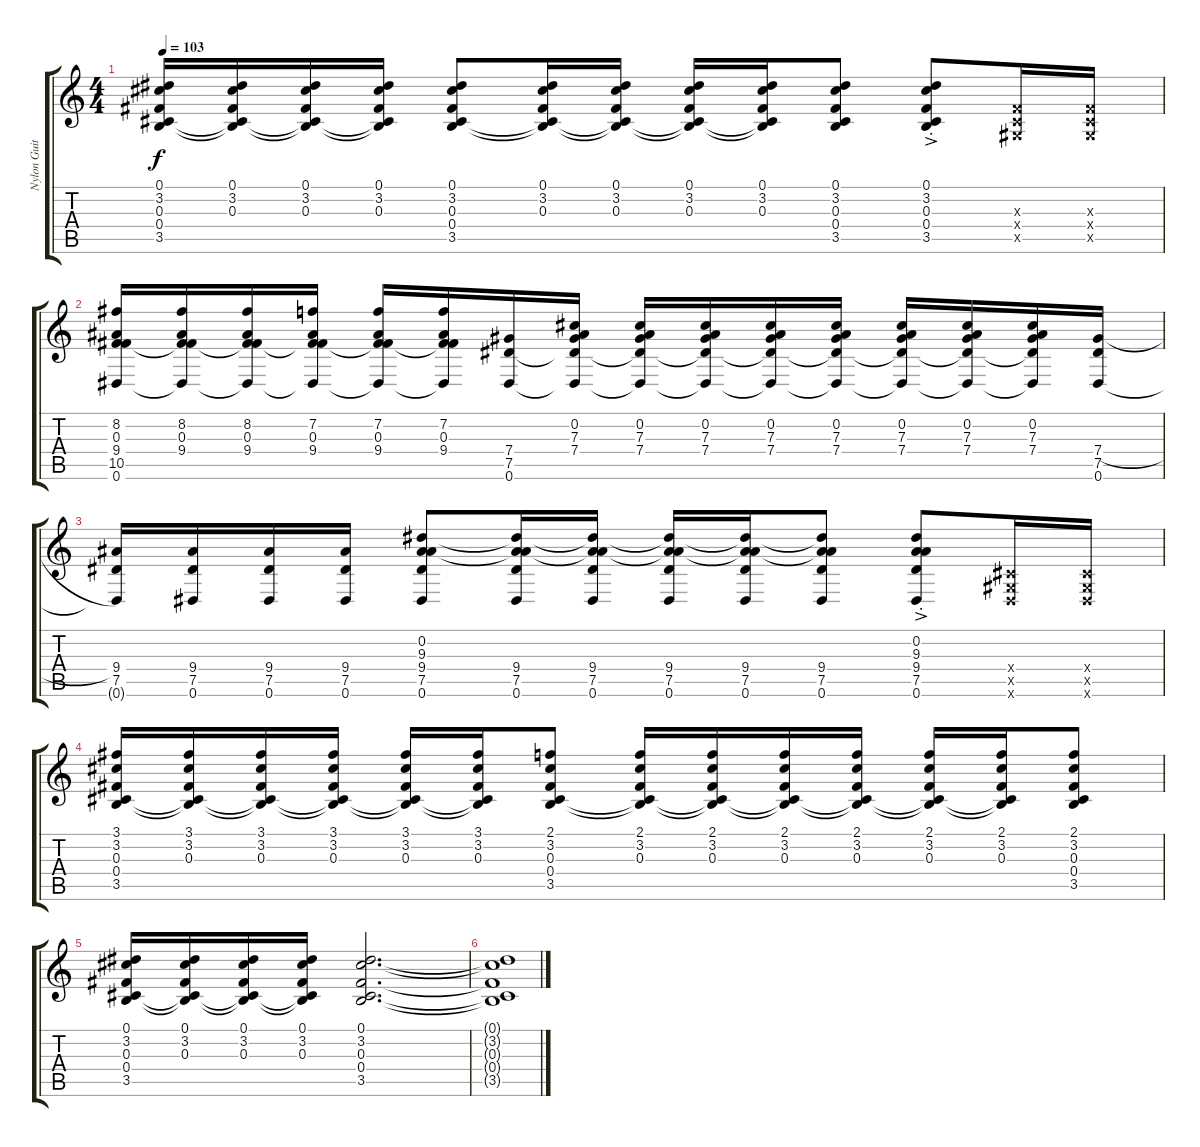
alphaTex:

\track ("Nylon Guitar" "Nylon Guit") {instrument acousticguitarnylon}
\staff {score tabs}
\tuning (Eb4 Bb3 Gb3 Db3 Ab2 Eb2) {hide}
\ts (4 4)
\tempo 103
\clef g2
\ks c
(0.1 3.2 0.3 0.4 3.5).16{dy f} (0.1 3.2 0.3 0.4{t} 3.5{t}).16 (0.1 3.2 0.3 0.4{t} 3.5{t}).16 (0.1 3.2 0.3 0.4{t} 3.5{t}).16 (0.1 3.2 0.3 0.4 3.5).8 (0.1 3.2 0.3 0.4{t} 3.5{t}).16 (0.1 3.2 0.3 0.4{t} 3.5{t}).16 (0.1 3.2 0.3 0.4{t} 3.5{t}).16 (0.1 3.2 0.3 0.4{t} 3.5{t}).16 (0.1 3.2 0.3 0.4 3.5).8 (0.1{ac st} 3.2{ac st} 0.3{ac st} 0.4{ac st} 3.5{ac st}).8 (0.3{x} 0.4{x} 0.5{x}).16 (0.3{x} 0.4{x} 0.5{x}).16 |
(8.2 0.3 9.4 10.5 0.6).16 (8.2 0.3 9.4 10.5{t} 0.6{t}).16 (8.2 0.3 9.4 10.5{t} 0.6{t}).16 (7.2 0.3 9.4 10.5{t} 0.6{t}).16 (7.2 0.3 9.4 10.5{t} 0.6{t}).16 (7.2 0.3 9.4 10.5{t} 0.6{t}).16 (7.4 7.5 0.6).16 (0.2 7.3 7.4 7.5{t} 0.6{t}).16 (0.2 7.3 7.4 7.5{t} 0.6{t}).16 (0.2 7.3 7.4 7.5{t} 0.6{t}).16 (0.2 7.3 7.4 7.5{t} 0.6{t}).16 (0.2 7.3 7.4 7.5{t} 0.6{t}).16 (0.2 7.3 7.4 7.5{t} 0.6{t}).16 (0.2 7.3 7.4 7.5{t} 0.6{t}).16 (0.2 7.3 7.4 7.5{t} 0.6{t}).16 (7.4{h} 7.5 0.6).16 |
(9.4 7.5 0.6{t}).16 (9.4 7.5 0.6).16 (9.4 7.5 0.6).16 (9.4 7.5 0.6).16 (0.2 9.3 9.4 7.5 0.6).8 (0.2{t} 9.3{t} 9.4 7.5 0.6).16 (0.2{t} 9.3{t} 9.4 7.5 0.6).16 (0.2{t} 9.3{t} 9.4 7.5 0.6).16 (0.2{t} 9.3{t} 9.4 7.5 0.6).16 (0.2{t} 9.3{t} 9.4 7.5 0.6).8 (0.2{ac st} 9.3{ac st} 9.4{ac st} 7.5{ac st} 0.6{ac st}).8 (0.4{x} 0.5{x} 0.6{x}).16 (0.4{x} 0.5{x} 0.6{x}).16 |
(3.1 3.2 0.3 0.4 3.5).16 (3.1 3.2 0.3 0.4{t} 3.5{t}).16 (3.1 3.2 0.3 0.4{t} 3.5{t}).16 (3.1 3.2 0.3 0.4{t} 3.5{t}).16 (3.1 3.2 0.3 0.4{t} 3.5{t}).16 (3.1 3.2 0.3 0.4{t} 3.5{t}).16 (2.1 3.2 0.3 0.4 3.5).8 (2.1 3.2 0.3 0.4{t} 3.5{t}).16 (2.1 3.2 0.3 0.4{t} 3.5{t}).16 (2.1 3.2 0.3 0.4{t} 3.5{t}).16 (2.1 3.2 0.3 0.4{t} 3.5{t}).16 (2.1 3.2 0.3 0.4{t} 3.5{t}).16 (2.1 3.2 0.3 0.4{t} 3.5{t}).16 (2.1 3.2 0.3 0.4 3.5).8 |
(0.1 3.2 0.3 0.4 3.5).16 (0.1 3.2 0.3 0.4{t} 3.5{t}).16 (0.1 3.2 0.3 0.4{t} 3.5{t}).16 (0.1 3.2 0.3 0.4{t} 3.5{t}).16 (0.1 3.2 0.3 0.4 3.5).2{d} |
(0.1{t} 3.2{t} 0.3{t} 0.4{t} 3.5{t}).1
